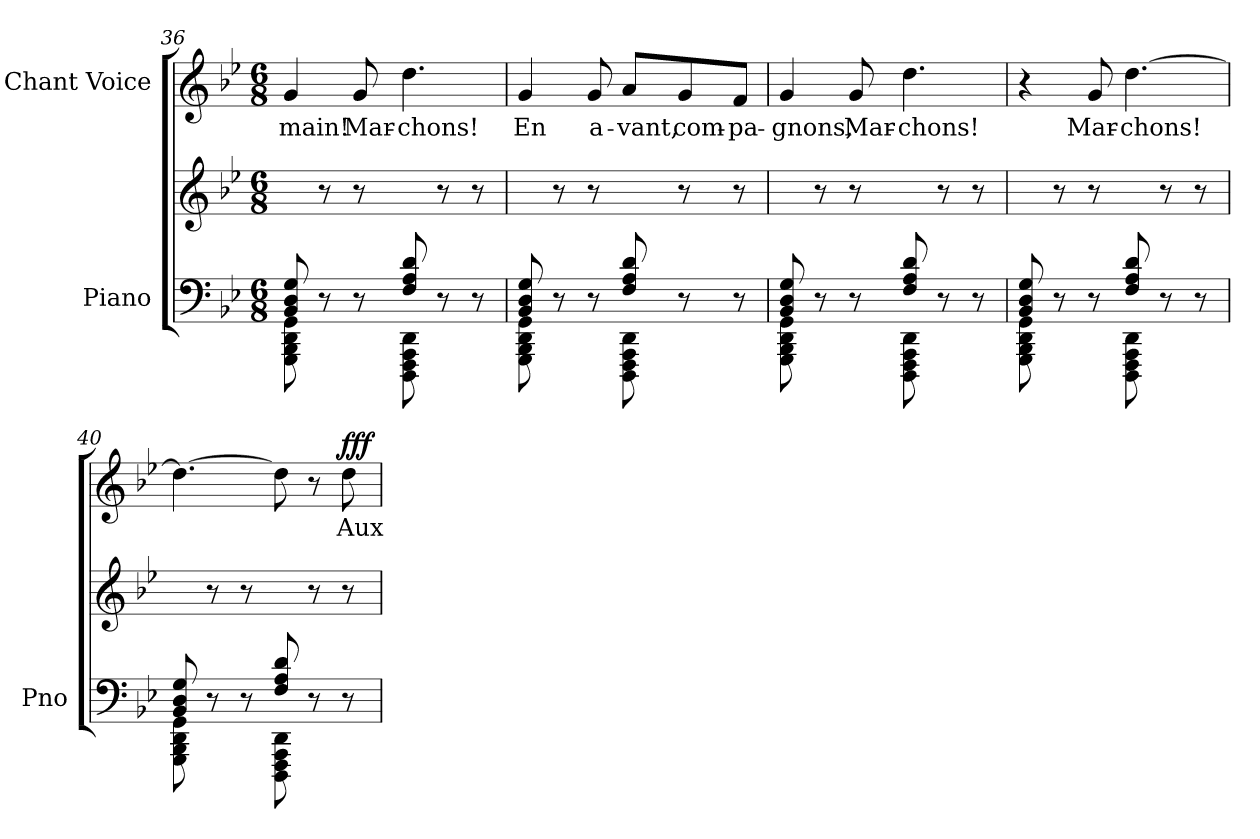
**kern	**kern	**kern	**text	**dynam
*part2	*part2	*part1	*part1	*part1
*staff3	*staff2	*staff1	*staff1	*staff1
*I"Piano	*	*I"Chant Voice	*	*
*I'Pno	*	*	*	*
*clefF4	*clefG2	*clefG2	*	*
*k[b-e-]	*k[b-e-]	*k[b-e-]	*	*
*M6/8	*M6/8	*M6/8	*	*
=36	=36	=36	=36	=36
*^	*	*	*	*
!	!	!	!	!LO:LY:b	!
8BB-/ 8D/ 8G/	8GGG\ 8BBB-\ 8DD\ 8GG\	8ryy	4g/	-main!	.
4ryy	8r	8r	.	.	.
!	!	!	!	!LO:LY:b	!
.	8r	8r	8g/	Mar-	.
!	!	!	!	!LO:LY:b	!
8F/ 8A/ 8d/	8DDD\ 8FFF\ 8AAA\ 8DD\	8ryy	4.dd\	-chons!	.
4ryy	8r	8r	.	.	.
.	8r	8r	.	.	.
!!LO:PB:g=z
=37	=37	=37	=37	=37	=37
!	!	!	!	!LO:LY:b	!
8BB-/ 8D/ 8G/	8GGG\ 8BBB-\ 8DD\ 8GG\	8ryy	4g/	En	.
4ryy	8r	8r	.	.	.
!	!	!	!	!LO:LY:b	!
.	8r	8r	8g/	a-	.
!	!	!	!	!LO:LY:b	!
8F/ 8A/ 8d/	8DDD\ 8FFF\ 8AAA\ 8DD\	8ryy	8a/L	-vant,	.
!	!	!	!	!LO:LY:b	!
4ryy	8r	8r	8g/	com-	.
!	!	!	!	!LO:LY:b	!
.	8r	8r	8f/J	-pa-	.
=38	=38	=38	=38	=38	=38
!	!	!	!	!LO:LY:b	!
8BB-/ 8D/ 8G/	8GGG\ 8BBB-\ 8DD\ 8GG\	8ryy	4g/	-gnons,	.
4ryy	8r	8r	.	.	.
!	!	!	!	!LO:LY:b	!
.	8r	8r	8g/	Mar-	.
!	!	!	!	!LO:LY:b	!
8F/ 8A/ 8d/	8DDD\ 8FFF\ 8AAA\ 8DD\	8ryy	4.dd\	-chons!	.
4ryy	8r	8r	.	.	.
.	8r	8r	.	.	.
=39	=39	=39	=39	=39	=39
8BB-/ 8D/ 8G/	8GGG\ 8BBB-\ 8DD\ 8GG\	8ryy	4r	.	.
4ryy	8r	8r	.	.	.
!	!	!	!	!LO:LY:b	!
.	8r	8r	8g/	Mar-	.
!	!	!	!	!LO:LY:b	!
8F/ 8A/ 8d/	8DDD\ 8FFF\ 8AAA\ 8DD\	8ryy	[4.dd\	-chons!	.
4ryy	8r	8r	.	.	.
.	8r	8r	.	.	.
=40	=40	=40	=40	=40	=40
8BB-/ 8D/ 8G/	8GGG\ 8BBB-\ 8DD\ 8GG\	8ryy	4.dd\_	.	.
4ryy	8r	8r	.	.	.
.	8r	8r	.	.	.
8F/ 8A/ 8d/	8DDD\ 8FFF\ 8AAA\ 8DD\	8ryy	8dd\]	.	.
4ryy	8r	8r	8r	.	.
!	!	!	!	!LO:LY:b	!LO:DY:a
.	8r	8r	8dd\	Aux	fff
*v	*v	*	*	*	*
=	=	=	=	=
*-	*-	*-	*-	*-
